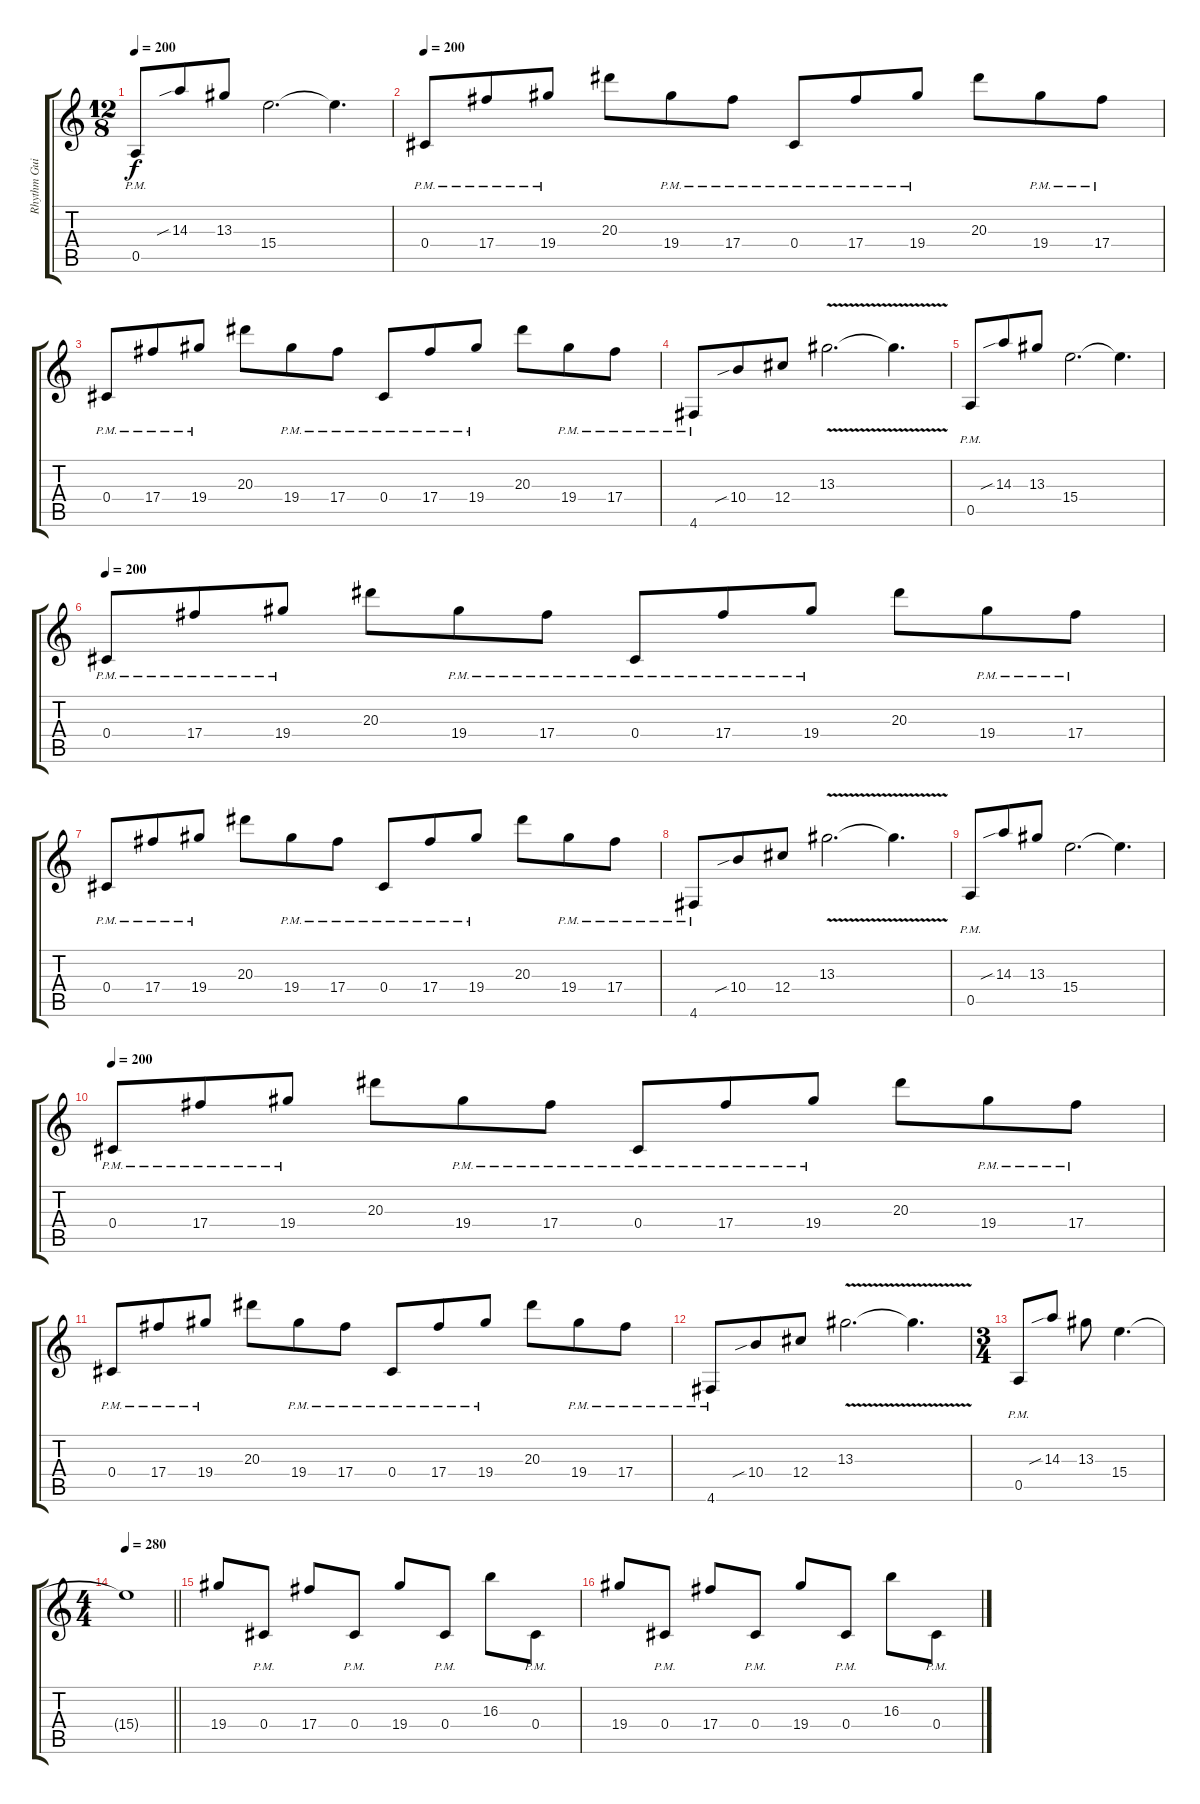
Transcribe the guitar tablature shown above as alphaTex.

\track ("Rhythm Guitar 2" "Rhythm Gui") {instrument distortionguitar}
\staff {score tabs}
\tuning (E4 B3 G3 Db3 A2 D2) {hide}
\ts (12 8)
\tempo 200
\clef g2
\ks c
0.5{pm}.8{dy f} 14.3{sib}.8 13.3.8 15.4.2{d} 15.4{t}.4{d} |
\tempo 200
0.4{pm}.8 17.4{pm}.8 19.4{pm}.8 20.3.8 19.4{pm}.8 17.4{pm}.8 0.4{pm}.8 17.4{pm}.8 19.4{pm}.8 20.3.8 19.4{pm}.8 17.4{pm}.8 |
0.4{pm}.8 17.4{pm}.8 19.4{pm}.8 20.3.8 19.4{pm}.8 17.4{pm}.8 0.4{pm}.8 17.4{pm}.8 19.4{pm}.8 20.3.8 19.4{pm}.8 17.4{pm}.8 |
4.6{pm}.8 10.4{sib}.8 12.4.8 13.3{v}.2{d} 13.3{t}.4{d} |
0.5{pm}.8 14.3{sib}.8 13.3.8 15.4.2{d} 15.4{t}.4{d} |
\tempo 200
0.4{pm}.8 17.4{pm}.8 19.4{pm}.8 20.3.8 19.4{pm}.8 17.4{pm}.8 0.4{pm}.8 17.4{pm}.8 19.4{pm}.8 20.3.8 19.4{pm}.8 17.4{pm}.8 |
0.4{pm}.8 17.4{pm}.8 19.4{pm}.8 20.3.8 19.4{pm}.8 17.4{pm}.8 0.4{pm}.8 17.4{pm}.8 19.4{pm}.8 20.3.8 19.4{pm}.8 17.4{pm}.8 |
4.6{pm}.8 10.4{sib}.8 12.4.8 13.3{v}.2{d} 13.3{t}.4{d} |
0.5{pm}.8 14.3{sib}.8 13.3.8 15.4.2{d} 15.4{t}.4{d} |
\tempo 200
0.4{pm}.8 17.4{pm}.8 19.4{pm}.8 20.3.8 19.4{pm}.8 17.4{pm}.8 0.4{pm}.8 17.4{pm}.8 19.4{pm}.8 20.3.8 19.4{pm}.8 17.4{pm}.8 |
0.4{pm}.8 17.4{pm}.8 19.4{pm}.8 20.3.8 19.4{pm}.8 17.4{pm}.8 0.4{pm}.8 17.4{pm}.8 19.4{pm}.8 20.3.8 19.4{pm}.8 17.4{pm}.8 |
4.6{pm}.8 10.4{sib}.8 12.4.8 13.3{v}.2{d} 13.3{t}.4{d} |
\ts (3 4)
0.5{pm}.8 14.3{sib}.8 13.3.8 15.4.4{d} |
\ts (4 4)
\tempo 280
\barLineRight lightlight
15.4{t}.1 |
\section ("" "")
19.4.8 0.4{pm}.8 17.4.8 0.4{pm}.8 19.4.8 0.4{pm}.8 16.3.8 0.4{pm}.8 |
19.4.8 0.4{pm}.8 17.4.8 0.4{pm}.8 19.4.8 0.4{pm}.8 16.3.8 0.4{pm}.8
